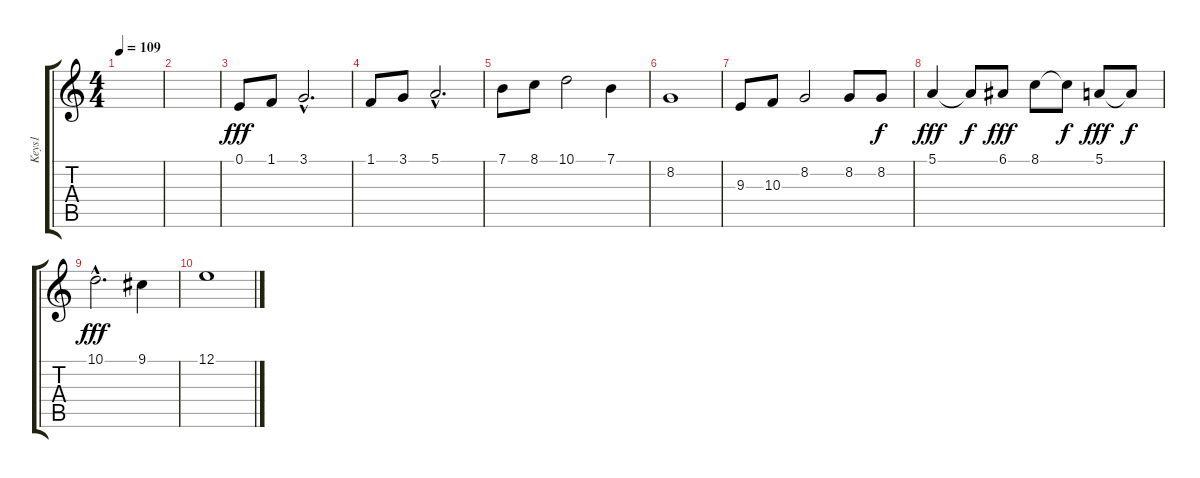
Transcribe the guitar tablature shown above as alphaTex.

\track ("Keys1" "Keys1") {instrument choiraahs}
\staff {score tabs}
\tuning (E4 B3 G3 D3 A2 E2) {hide}
\ts (4 4)
\tempo 109
\clef g2
\ks c
|
|
0.1.8{dy fff} 1.1.8 3.1{hac}.2{d} |
1.1.8 3.1.8 5.1{hac}.2{d} |
7.1.8 8.1.8 10.1.2 7.1.4 |
8.2.1 |
9.3.8 10.3.8 8.2.2 8.2.8 8.2.8{dy f} |
5.1.4{dy fff} 5.1{t}.8{dy f} 6.1.8{dy fff} 8.1.8 8.1{t}.8{dy f} 5.1.8{dy fff} 5.1{t}.8{dy f} |
10.1{hac}.2{d dy fff} 9.1.4 |
12.1.1
